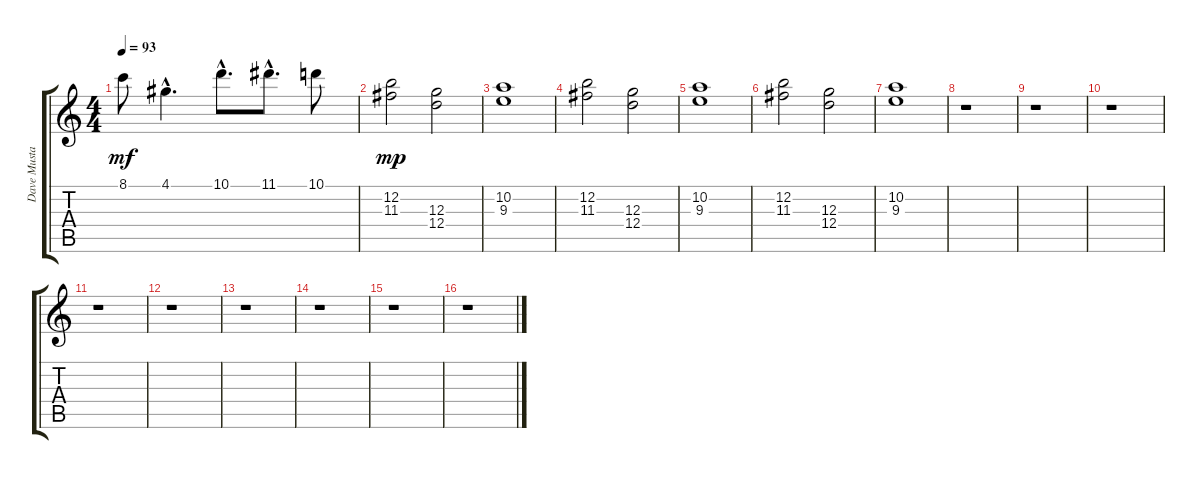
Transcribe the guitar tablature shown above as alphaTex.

\track ("Dave Mustaine" "Dave Musta") {instrument overdrivenguitar}
\staff {score tabs}
\tuning (E4 B3 G3 D3 A2 E2) {hide}
\ts (4 4)
\tempo 93
\clef g2
\ks c
8.1.8{dy mf} 4.1{hac}.4{d} 10.1{hac}.8{d} 11.1{hac}.8{d} 10.1.8 |
(12.2 11.3).2{dy mp} (12.3 12.4).2 |
(10.2 9.3).1 |
(12.2 11.3).2 (12.3 12.4).2 |
(10.2 9.3).1 |
(12.2 11.3).2 (12.3 12.4).2 |
(10.2 9.3).1 |
r.1 |
r.1 |
r.1 |
r.1 |
r.1 |
r.1 |
r.1 |
r.1 |
r.1
